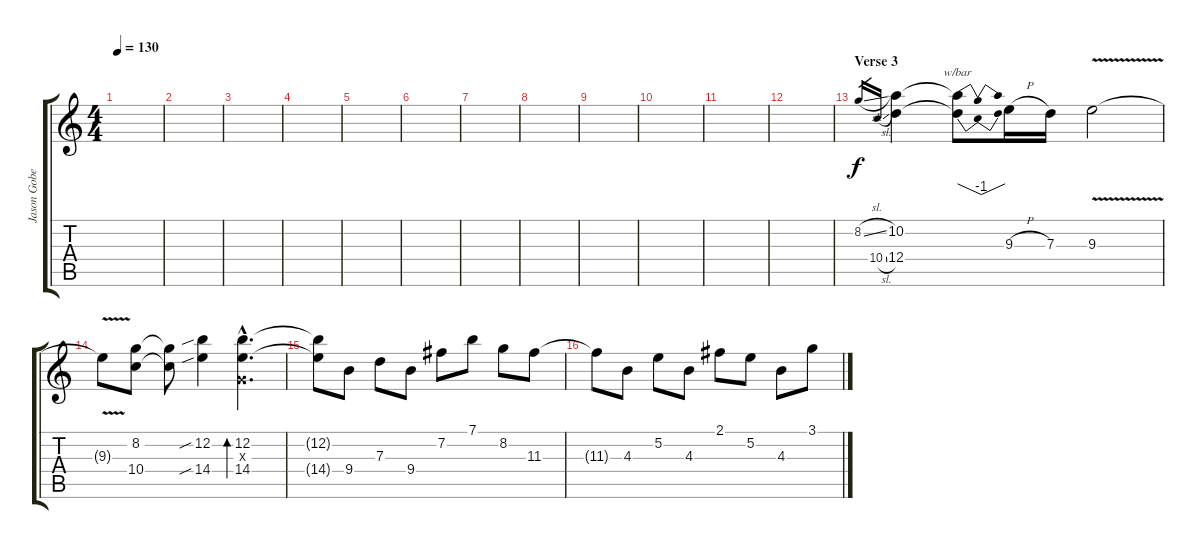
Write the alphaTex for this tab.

\track ("Jason Gobel" "Jason Gobe") {instrument electricguitarclean}
\staff {score tabs}
\tuning (E4 B3 G3 D3 A2 E2) {hide}
\ts (4 4)
\tempo 130
\clef g2
\ks c
|
|
|
|
|
|
|
|
|
|
|
|
\section ("" "Verse 3")
8.2{sl}.16{gr} 10.4{sl}.16{gr} (10.2 12.4).4 (10.2{t} 12.4{t}).8{tbe (dip default 0 0 30 -4 60 0)} 9.3{h}.16 7.3.16 9.3{v}.2 |
9.3{t}.8 (8.2 10.4).8 (8.2{t} 10.4{t}).8 (12.2{sib} 14.4{sib}).4 (12.2{hac} 0.3{hac x} 14.4{hac}).4{d bd 480} |
(12.2{t} 14.4{t}).8 9.4.8 7.3.8 9.4.8 7.2.8 7.1.8 8.2.8 11.3.8 |
11.3{t}.8 4.3.8 5.2.8 4.3.8 2.1.8 5.2.8 4.3.8 3.1.8
